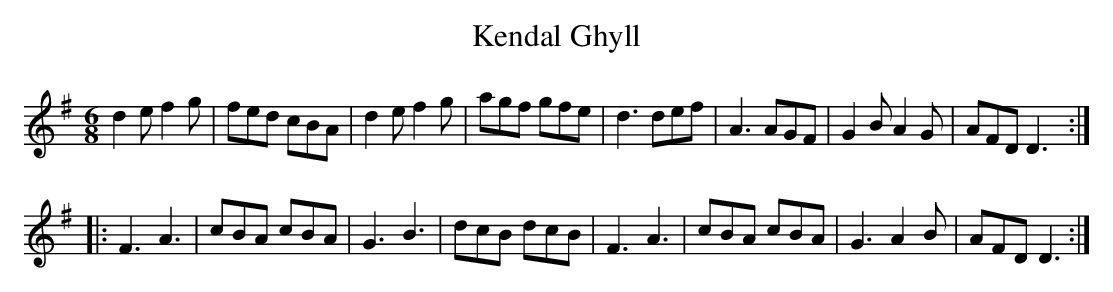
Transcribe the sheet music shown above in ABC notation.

X:1
T:Kendal Ghyll
M:6/8
K:G
d2e f2g | fed cBA | d2e f2g | agf gfe |     \
d3 def | A3 AGF | G2B A2G | AFD D3 :|
|:F3 A3 | cBA cBA | G3 B3 | dcB dcB | \
F3 A3 | cBA cBA | G3 A2B | AFD D3 :|
